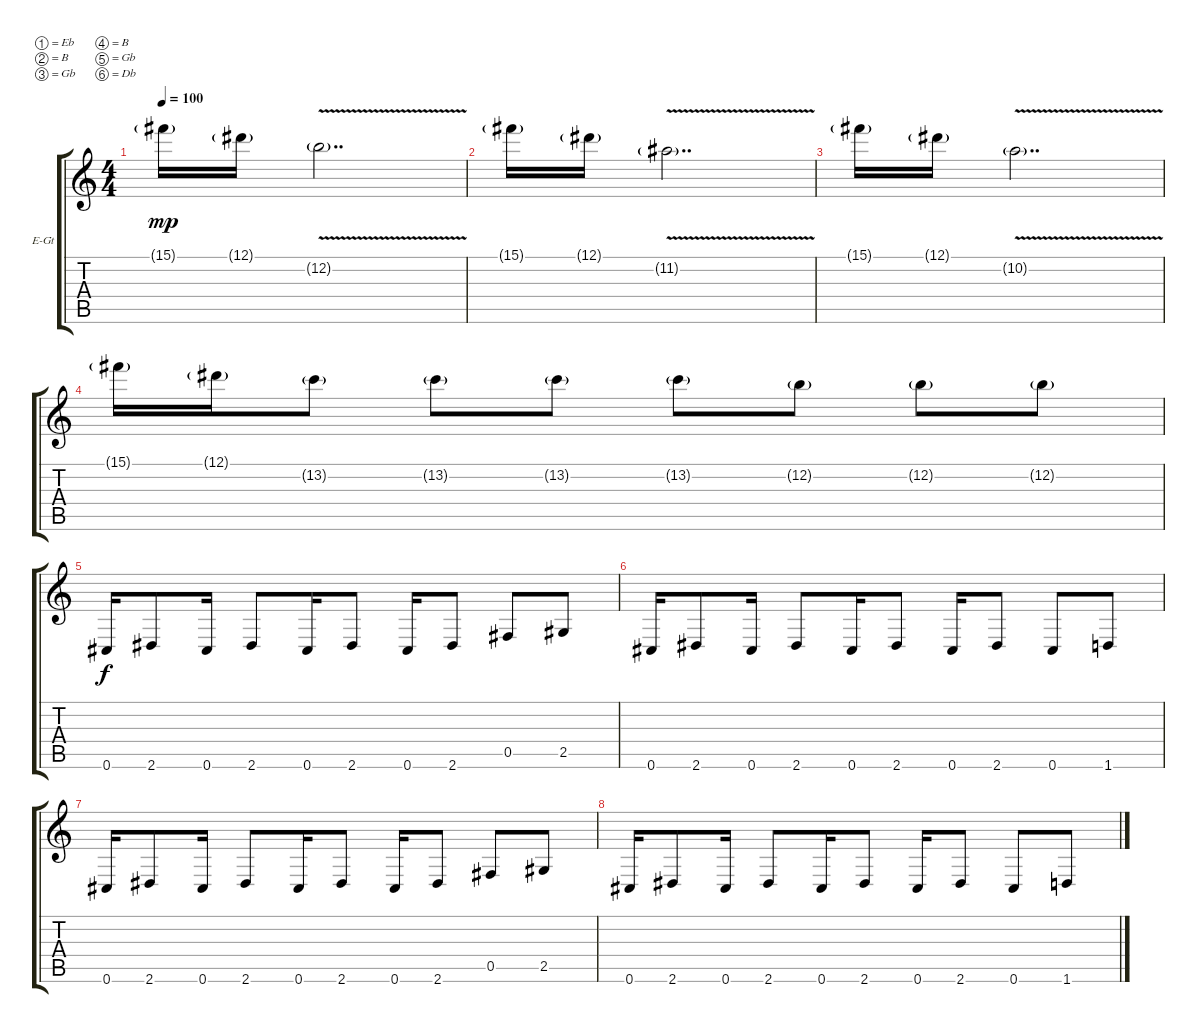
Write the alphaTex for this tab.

\bracketExtendMode groupsimilarinstruments
\firstSystemTrackNameOrientation horizontal
\otherSystemsTrackNameOrientation horizontal
\track ("Electric Guitar" "E-Gt") {instrument distortionguitar}
\staff {score tabs}
\tuning (Eb4 B3 Gb3 B2 Gb2 Db2)
\ts (4 4)
\tempo 100
\clef g2
\scale
0.333333
\ks c
15.1{g}.16{dy mp} 12.1{g}.16 12.2{v g}.2{dd} |
\scale
0.333333 15.1{g}.16 12.1{g}.16 11.2{v g}.2{dd} |
\scale
0.333333 15.1{g}.16 12.1{g}.16 10.2{v g}.2{dd} |
\scale
0.333333 15.1{g}.16 12.1{g}.16 13.2{g}.8 13.2{g}.8 13.2{g}.8 13.2{g}.8 12.2{g}.8 12.2{g}.8 12.2{g}.8 |
\scale
0.333333 0.6.16{dy f} 2.6.8 0.6.16 2.6.8 0.6.16 2.6.8 0.6.16 2.6.8 0.5.8 2.5.8 |
\scale
0.333333 0.6.16 2.6.8 0.6.16 2.6.8 0.6.16 2.6.8 0.6.16 2.6.8 0.6.8 1.6.8 |
\scale
0.333333 0.6.16 2.6.8 0.6.16 2.6.8 0.6.16 2.6.8 0.6.16 2.6.8 0.5.8 2.5.8 |
\scale
0.333333 0.6.16 2.6.8 0.6.16 2.6.8 0.6.16 2.6.8 0.6.16 2.6.8 0.6.8 1.6.8
